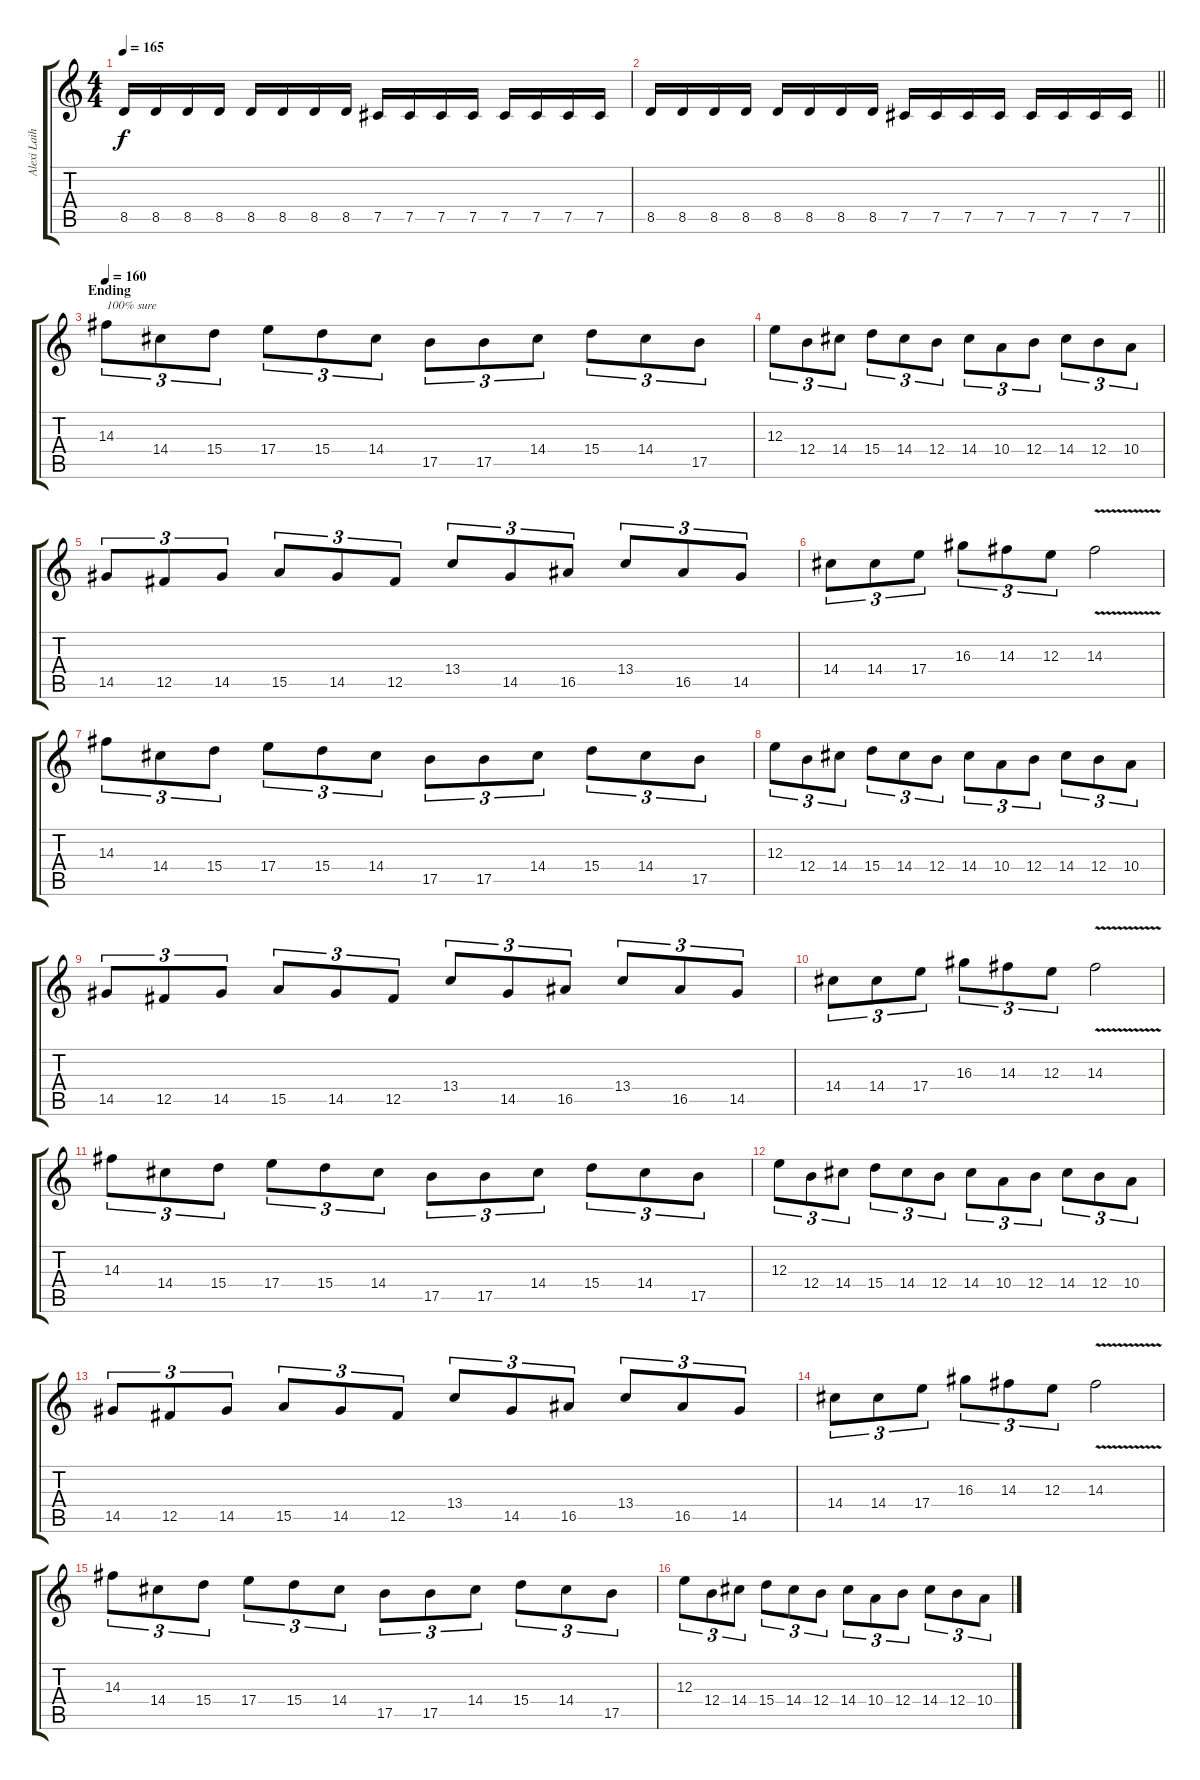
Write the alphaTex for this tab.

\track ("Alexi Laiho" "Alexi Laih") {instrument distortionguitar}
\staff {score tabs}
\tuning (Db4 Ab3 E3 B2 Gb2 Db2) {hide}
\ts (4 4)
\tempo 165
\clef g2
\ks c
8.5.16{dy f} 8.5.16 8.5.16 8.5.16 8.5.16 8.5.16 8.5.16 8.5.16 7.5.16 7.5.16 7.5.16 7.5.16 7.5.16 7.5.16 7.5.16 7.5.16 |
\barLineRight lightlight
8.5.16 8.5.16 8.5.16 8.5.16 8.5.16 8.5.16 8.5.16 8.5.16 7.5.16 7.5.16 7.5.16 7.5.16 7.5.16 7.5.16 7.5.16 7.5.16 |
\section ("" "Ending")
\tempo 160
14.3.8{tu (3 2) txt "100% sure"} 14.4.8{tu (3 2)} 15.4.8{tu (3 2)} 17.4.8{tu (3 2)} 15.4.8{tu (3 2)} 14.4.8{tu (3 2)} 17.5.8{tu (3 2)} 17.5.8{tu (3 2)} 14.4.8{tu (3 2)} 15.4.8{tu (3 2)} 14.4.8{tu (3 2)} 17.5.8{tu (3 2)} |
12.3.8{tu (3 2)} 12.4.8{tu (3 2)} 14.4.8{tu (3 2)} 15.4.8{tu (3 2)} 14.4.8{tu (3 2)} 12.4.8{tu (3 2)} 14.4.8{tu (3 2)} 10.4.8{tu (3 2)} 12.4.8{tu (3 2)} 14.4.8{tu (3 2)} 12.4.8{tu (3 2)} 10.4.8{tu (3 2)} |
14.5.8{tu (3 2)} 12.5.8{tu (3 2)} 14.5.8{tu (3 2)} 15.5.8{tu (3 2)} 14.5.8{tu (3 2)} 12.5.8{tu (3 2)} 13.4.8{tu (3 2)} 14.5.8{tu (3 2)} 16.5.8{tu (3 2)} 13.4.8{tu (3 2)} 16.5.8{tu (3 2)} 14.5.8{tu (3 2)} |
14.4.8{tu (3 2)} 14.4.8{tu (3 2)} 17.4.8{tu (3 2)} 16.3.8{tu (3 2)} 14.3.8{tu (3 2)} 12.3.8{tu (3 2)} 14.3{v}.2 |
14.3.8{tu (3 2)} 14.4.8{tu (3 2)} 15.4.8{tu (3 2)} 17.4.8{tu (3 2)} 15.4.8{tu (3 2)} 14.4.8{tu (3 2)} 17.5.8{tu (3 2)} 17.5.8{tu (3 2)} 14.4.8{tu (3 2)} 15.4.8{tu (3 2)} 14.4.8{tu (3 2)} 17.5.8{tu (3 2)} |
12.3.8{tu (3 2)} 12.4.8{tu (3 2)} 14.4.8{tu (3 2)} 15.4.8{tu (3 2)} 14.4.8{tu (3 2)} 12.4.8{tu (3 2)} 14.4.8{tu (3 2)} 10.4.8{tu (3 2)} 12.4.8{tu (3 2)} 14.4.8{tu (3 2)} 12.4.8{tu (3 2)} 10.4.8{tu (3 2)} |
14.5.8{tu (3 2)} 12.5.8{tu (3 2)} 14.5.8{tu (3 2)} 15.5.8{tu (3 2)} 14.5.8{tu (3 2)} 12.5.8{tu (3 2)} 13.4.8{tu (3 2)} 14.5.8{tu (3 2)} 16.5.8{tu (3 2)} 13.4.8{tu (3 2)} 16.5.8{tu (3 2)} 14.5.8{tu (3 2)} |
14.4.8{tu (3 2)} 14.4.8{tu (3 2)} 17.4.8{tu (3 2)} 16.3.8{tu (3 2)} 14.3.8{tu (3 2)} 12.3.8{tu (3 2)} 14.3{v}.2 |
14.3.8{tu (3 2)} 14.4.8{tu (3 2)} 15.4.8{tu (3 2)} 17.4.8{tu (3 2)} 15.4.8{tu (3 2)} 14.4.8{tu (3 2)} 17.5.8{tu (3 2)} 17.5.8{tu (3 2)} 14.4.8{tu (3 2)} 15.4.8{tu (3 2)} 14.4.8{tu (3 2)} 17.5.8{tu (3 2)} |
12.3.8{tu (3 2)} 12.4.8{tu (3 2)} 14.4.8{tu (3 2)} 15.4.8{tu (3 2)} 14.4.8{tu (3 2)} 12.4.8{tu (3 2)} 14.4.8{tu (3 2)} 10.4.8{tu (3 2)} 12.4.8{tu (3 2)} 14.4.8{tu (3 2)} 12.4.8{tu (3 2)} 10.4.8{tu (3 2)} |
14.5.8{tu (3 2)} 12.5.8{tu (3 2)} 14.5.8{tu (3 2)} 15.5.8{tu (3 2)} 14.5.8{tu (3 2)} 12.5.8{tu (3 2)} 13.4.8{tu (3 2)} 14.5.8{tu (3 2)} 16.5.8{tu (3 2)} 13.4.8{tu (3 2)} 16.5.8{tu (3 2)} 14.5.8{tu (3 2)} |
14.4.8{tu (3 2)} 14.4.8{tu (3 2)} 17.4.8{tu (3 2)} 16.3.8{tu (3 2)} 14.3.8{tu (3 2)} 12.3.8{tu (3 2)} 14.3{v}.2 |
14.3.8{tu (3 2)} 14.4.8{tu (3 2)} 15.4.8{tu (3 2)} 17.4.8{tu (3 2)} 15.4.8{tu (3 2)} 14.4.8{tu (3 2)} 17.5.8{tu (3 2)} 17.5.8{tu (3 2)} 14.4.8{tu (3 2)} 15.4.8{tu (3 2)} 14.4.8{tu (3 2)} 17.5.8{tu (3 2)} |
12.3.8{tu (3 2)} 12.4.8{tu (3 2)} 14.4.8{tu (3 2)} 15.4.8{tu (3 2)} 14.4.8{tu (3 2)} 12.4.8{tu (3 2)} 14.4.8{tu (3 2)} 10.4.8{tu (3 2)} 12.4.8{tu (3 2)} 14.4.8{tu (3 2)} 12.4.8{tu (3 2)} 10.4.8{tu (3 2)}
